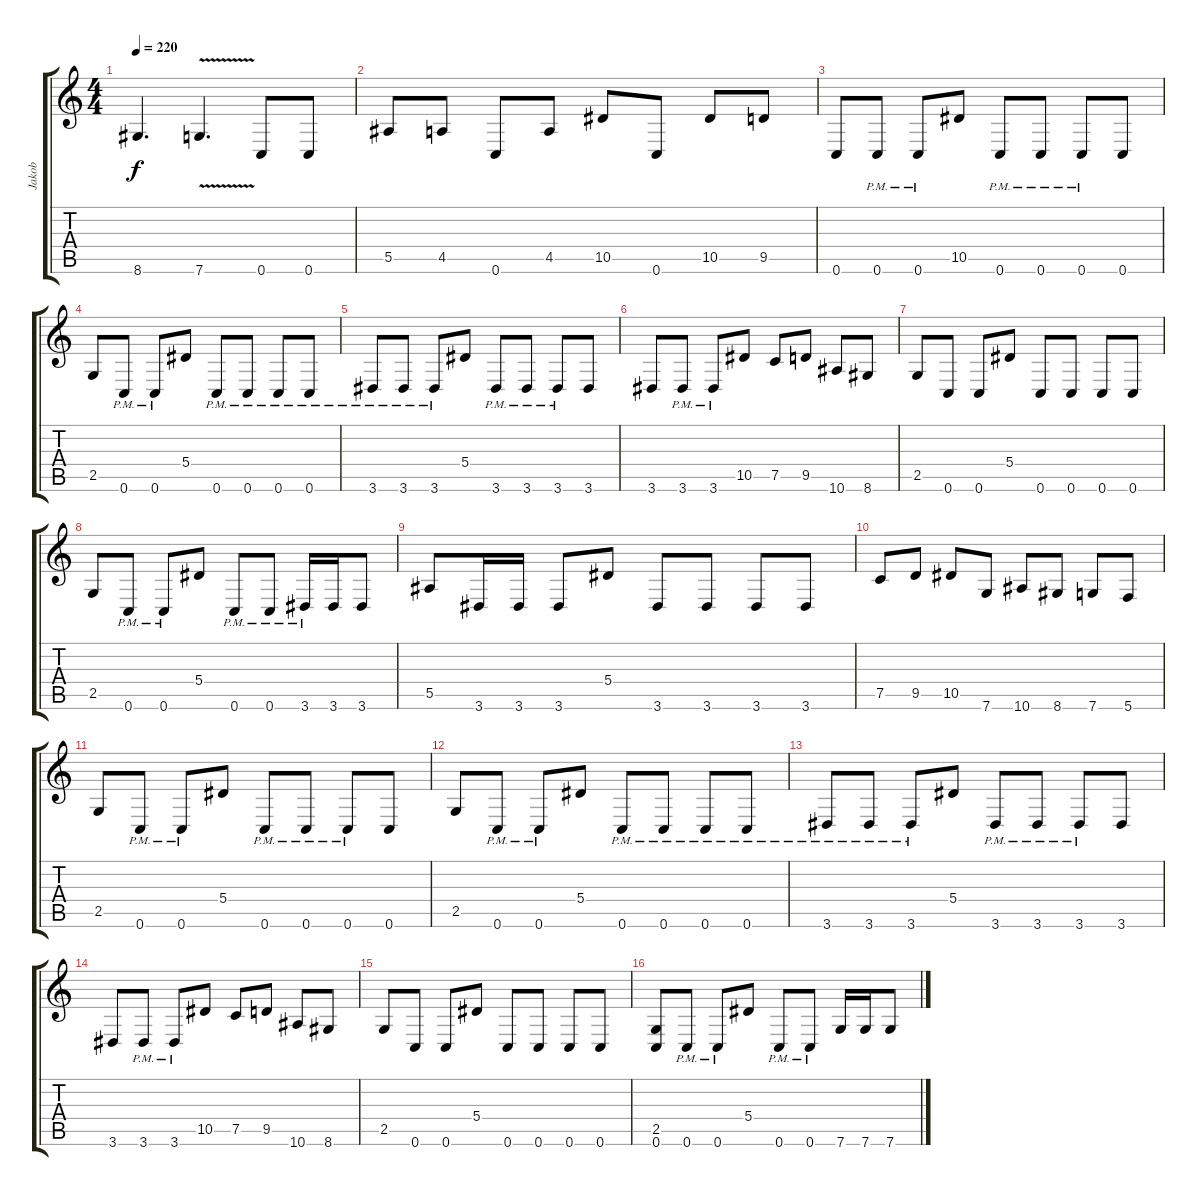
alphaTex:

\track ("Jakob" "Jakob") {instrument distortionguitar}
\staff {score tabs}
\tuning (C4 G3 Eb3 Bb2 F2 C2) {hide}
\ts (4 4)
\tempo 220
\clef g2
\ks c
8.6.4{d dy f} 7.6{v}.4{d} 0.6.8 0.6.8 |
5.5.8 4.5.8 0.6.8 4.5.8 10.5.8 0.6.8 10.5.8 9.5.8 |
0.6.8 0.6{pm}.8 0.6{pm}.8 10.5.8 0.6{pm}.8 0.6{pm}.8 0.6{pm}.8 0.6.8 |
2.5.8 0.6{pm}.8 0.6{pm}.8 5.4.8 0.6{pm}.8 0.6{pm}.8 0.6{pm}.8 0.6{pm}.8 |
3.6{pm}.8 3.6{pm}.8 3.6{pm}.8 5.4.8 3.6{pm}.8 3.6{pm}.8 3.6{pm}.8 3.6.8 |
3.6.8 3.6{pm}.8 3.6{pm}.8 10.5.8 7.5.8 9.5.8 10.6.8 8.6.8 |
2.5.8 0.6.8 0.6.8 5.4.8 0.6.8 0.6.8 0.6.8 0.6.8 |
2.5.8 0.6{pm}.8 0.6{pm}.8 5.4.8 0.6{pm}.8 0.6{pm}.8 3.6{pm}.16 3.6.16 3.6.8 |
5.5.8 3.6.16 3.6.16 3.6.8 5.4.8 3.6.8 3.6.8 3.6.8 3.6.8 |
7.5.8 9.5.8 10.5.8 7.6.8 10.6.8 8.6.8 7.6.8 5.6.8 |
2.5.8 0.6{pm}.8 0.6{pm}.8 5.4.8 0.6{pm}.8 0.6{pm}.8 0.6{pm}.8 0.6.8 |
2.5.8 0.6{pm}.8 0.6{pm}.8 5.4.8 0.6{pm}.8 0.6{pm}.8 0.6{pm}.8 0.6{pm}.8 |
3.6{pm}.8 3.6{pm}.8 3.6{pm}.8 5.4.8 3.6{pm}.8 3.6{pm}.8 3.6{pm}.8 3.6.8 |
3.6.8 3.6{pm}.8 3.6{pm}.8 10.5.8 7.5.8 9.5.8 10.6.8 8.6.8 |
2.5.8 0.6.8 0.6.8 5.4.8 0.6.8 0.6.8 0.6.8 0.6.8 |
(2.5 0.6).8 0.6{pm}.8 0.6{pm}.8 5.4.8 0.6{pm}.8 0.6{pm}.8 7.6.16 7.6.16 7.6.8
